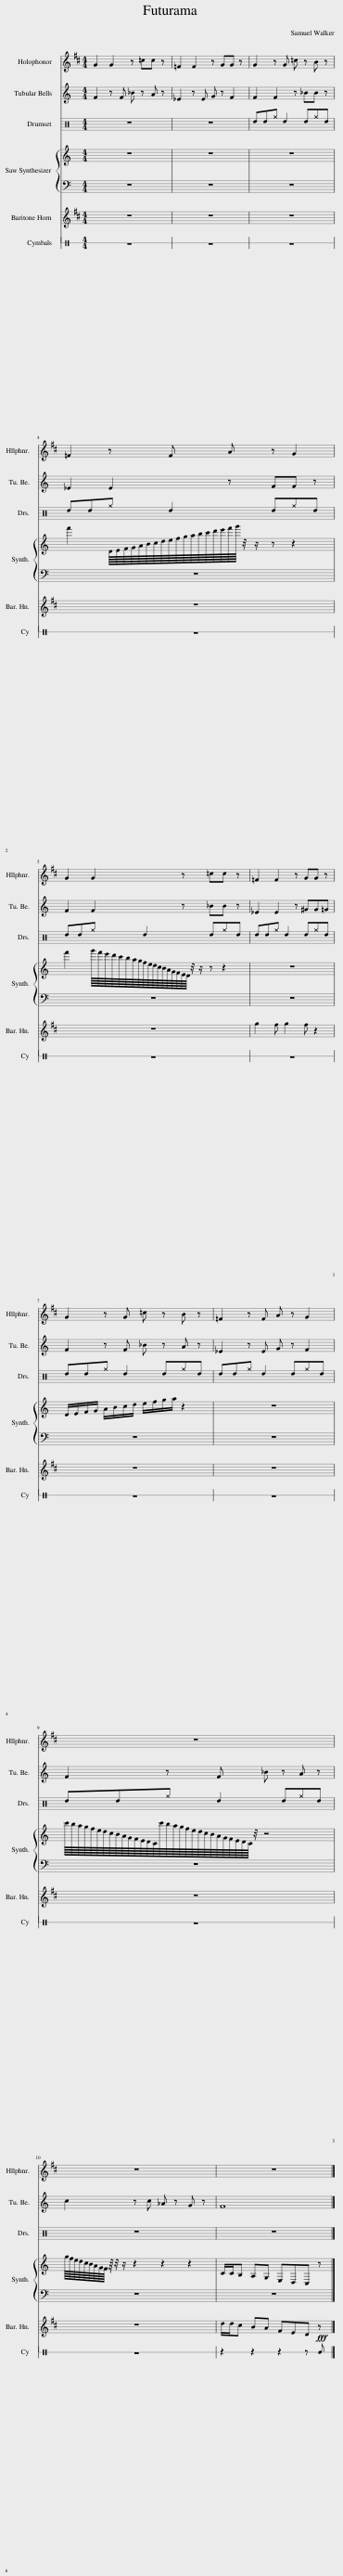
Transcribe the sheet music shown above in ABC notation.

X:1
%%score 1 2 3 4 5 6
L:1/8
M:4/4
I:linebreak $
K:C
V:1 treble transpose=-2
V:2 treble
V:3 perc
K:none
V:4 treble
V:5 treble transpose=-14
V:6 perc stafflines=1
K:none
V:1
[K:D] G2 G2 z =cc z | =F2 F2 z GG z | G2 z G =c z B z |$ =F2 z F A z G2 |$ G2 G2 z =cc z | %5
 =F2 F2 z GG z |$ G2 z G =c z B z | =F2 z F A z G2 |$ z8 |$ z8 | %10
 z8 |] %11
V:2
 F2 z F _B z A z | _E2 z E G z F2 | F2 F2 z _BB z |$ _E2 E2 z FF z |$ F2 F2 z _BB z | %5
 _E2 E2 z ^GG=G |$ F2 z F _B z A z | _E2 z E G z F2 |$ F2 z F _B z A z |$ c2 z c _A z G z | %10
 F8 |] %11
V:3
 z8 | z8 | dd^g d2 d^gd |$ dd^g d2 d^gd |$ dd^g d2 d^gd | %5
 dd^g d2 d^gd |$ dd^g d2 d^gd | dd^g d2 d^gd |$ dd^g d2 d^gd |$ z8 | %10
 z8 |] %11
V:4
 z8 | z8 | z8 |$ f'2 D/8E/8F/8G/8A/8B/8c/8d/8e/8f/8g/8a/8b/8c'/8d'/8e'/8f'/8g'/8 z/4 z/ z z2 |$ f'2 g'/8f'/8e'/8d'/8c'/8b/8a/8g/8f/8e/8d/8c/8B/8A/8G/8F/8E/8D/8 z/4 z/ z z2 | %5
 z8 |$ D/E/F/G/ A/B/c/d/ e/f/g/a/ z2 | z8 |$ c'/8b/8a/8g/8f/8e/8d/8c/8B/8A/8G/8F/8E/8D/8C/8c'/8b/8a/8g/8f/8e/8d/8c/8B/8A/8G/8F/8E/8D/8C/8 z/4 z4 |$ g/8f/8e/8d/8c/8B/8A/8G/8F/8 z/8 z/4 z/ z2 z2 z2 | %10
 C/C/B, A,G, E,D,C, z |] %11
V:5
[K:D] z8 | z8 | z8 |$ z8 |$ z8 | %5
 g2 f g2 f z2 |$ z8 | z8 |$ z8 |$ z8 | %10
 d/d/c BA FED z |] %11
V:6
 z8 | z8 | z8 |$ z8 |$ z8 | %5
 z8 |$ z8 | z8 |$ z8 |$ z8 | %10
 z2 z2 z2 z!fff! E |] %11
